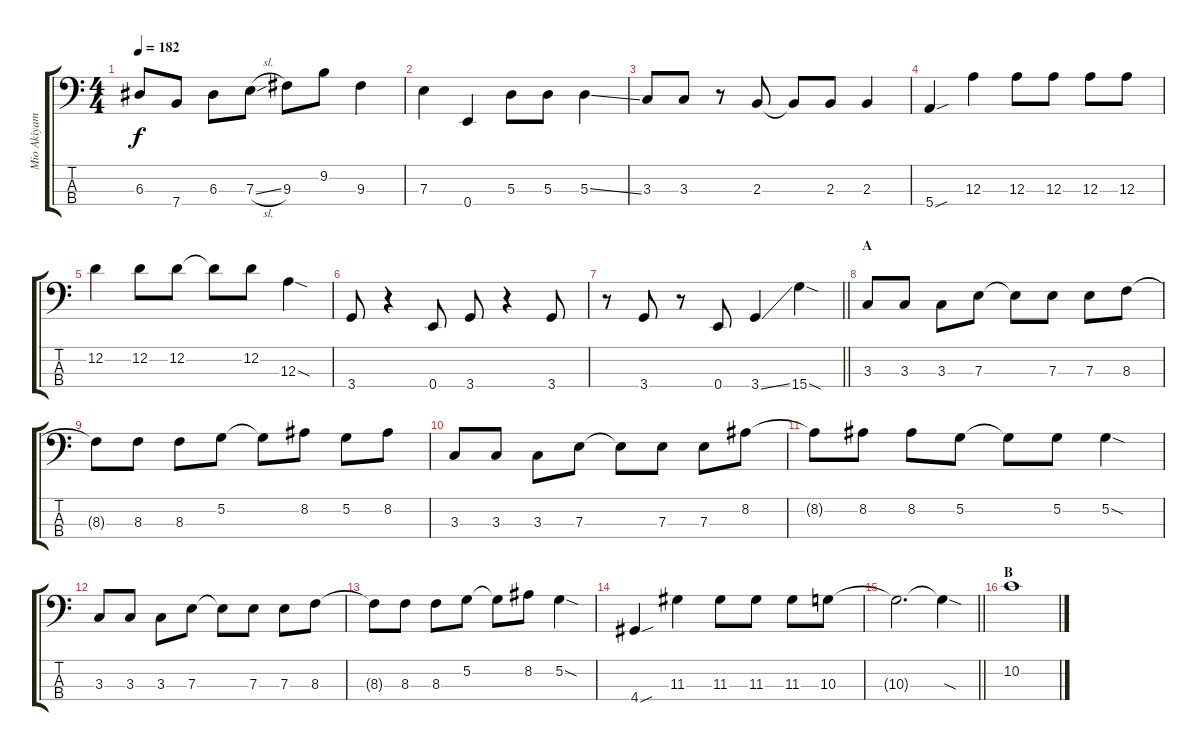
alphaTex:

\track ("Mio Akiyama" "Mio Akiyam") {instrument electricbasspick}
\staff {score tabs}
\tuning (G2 D2 A1 E1) {hide}
\ts (4 4)
\tempo 182
\clef f4
\ks c
6.3.8{dy f} 7.4.8 6.3.8 7.3{sl}.8 9.3.8 9.2.8 9.3.4 |
7.3.4 0.4.4 5.3.8 5.3.8 5.3{ss}.4 |
3.3.8 3.3.8 r.8 2.3.8 2.3{t}.8 2.3.8 2.3.4 |
5.4{sou}.4 12.3.4 12.3.8 12.3.8 12.3.8 12.3.8 |
12.2.4 12.2.8 12.2.8 12.2{t}.8 12.2.8 12.3{sod}.4 |
3.4.8 r.4 0.4.8 3.4.8 r.4 3.4.8 |
\barLineRight lightlight
r.8 3.4.8 r.8 0.4.8 3.4{ss}.4 15.4{sod}.4 |
\section ("" "A")
3.3.8 3.3.8 3.3.8 7.3.8 7.3{t}.8 7.3.8 7.3.8 8.3.8 |
8.3{t}.8 8.3.8 8.3.8 5.2.8 5.2{t}.8 8.2.8 5.2.8 8.2.8 |
3.3.8 3.3.8 3.3.8 7.3.8 7.3{t}.8 7.3.8 7.3.8 8.2.8 |
8.2{t}.8 8.2.8 8.2.8 5.2.8 5.2{t}.8 5.2.8 5.2{sod}.4 |
3.3.8 3.3.8 3.3.8 7.3.8 7.3{t}.8 7.3.8 7.3.8 8.3.8 |
8.3{t}.8 8.3.8 8.3.8 5.2.8 5.2{t}.8 8.2.8 5.2{sod}.4 |
4.4{sou}.4 11.3.4 11.3.8 11.3.8 11.3.8 10.3.8 |
\barLineRight lightlight
10.3{t}.2{d} 10.3{sod t}.4 |
\section ("" "B")
10.2.1
